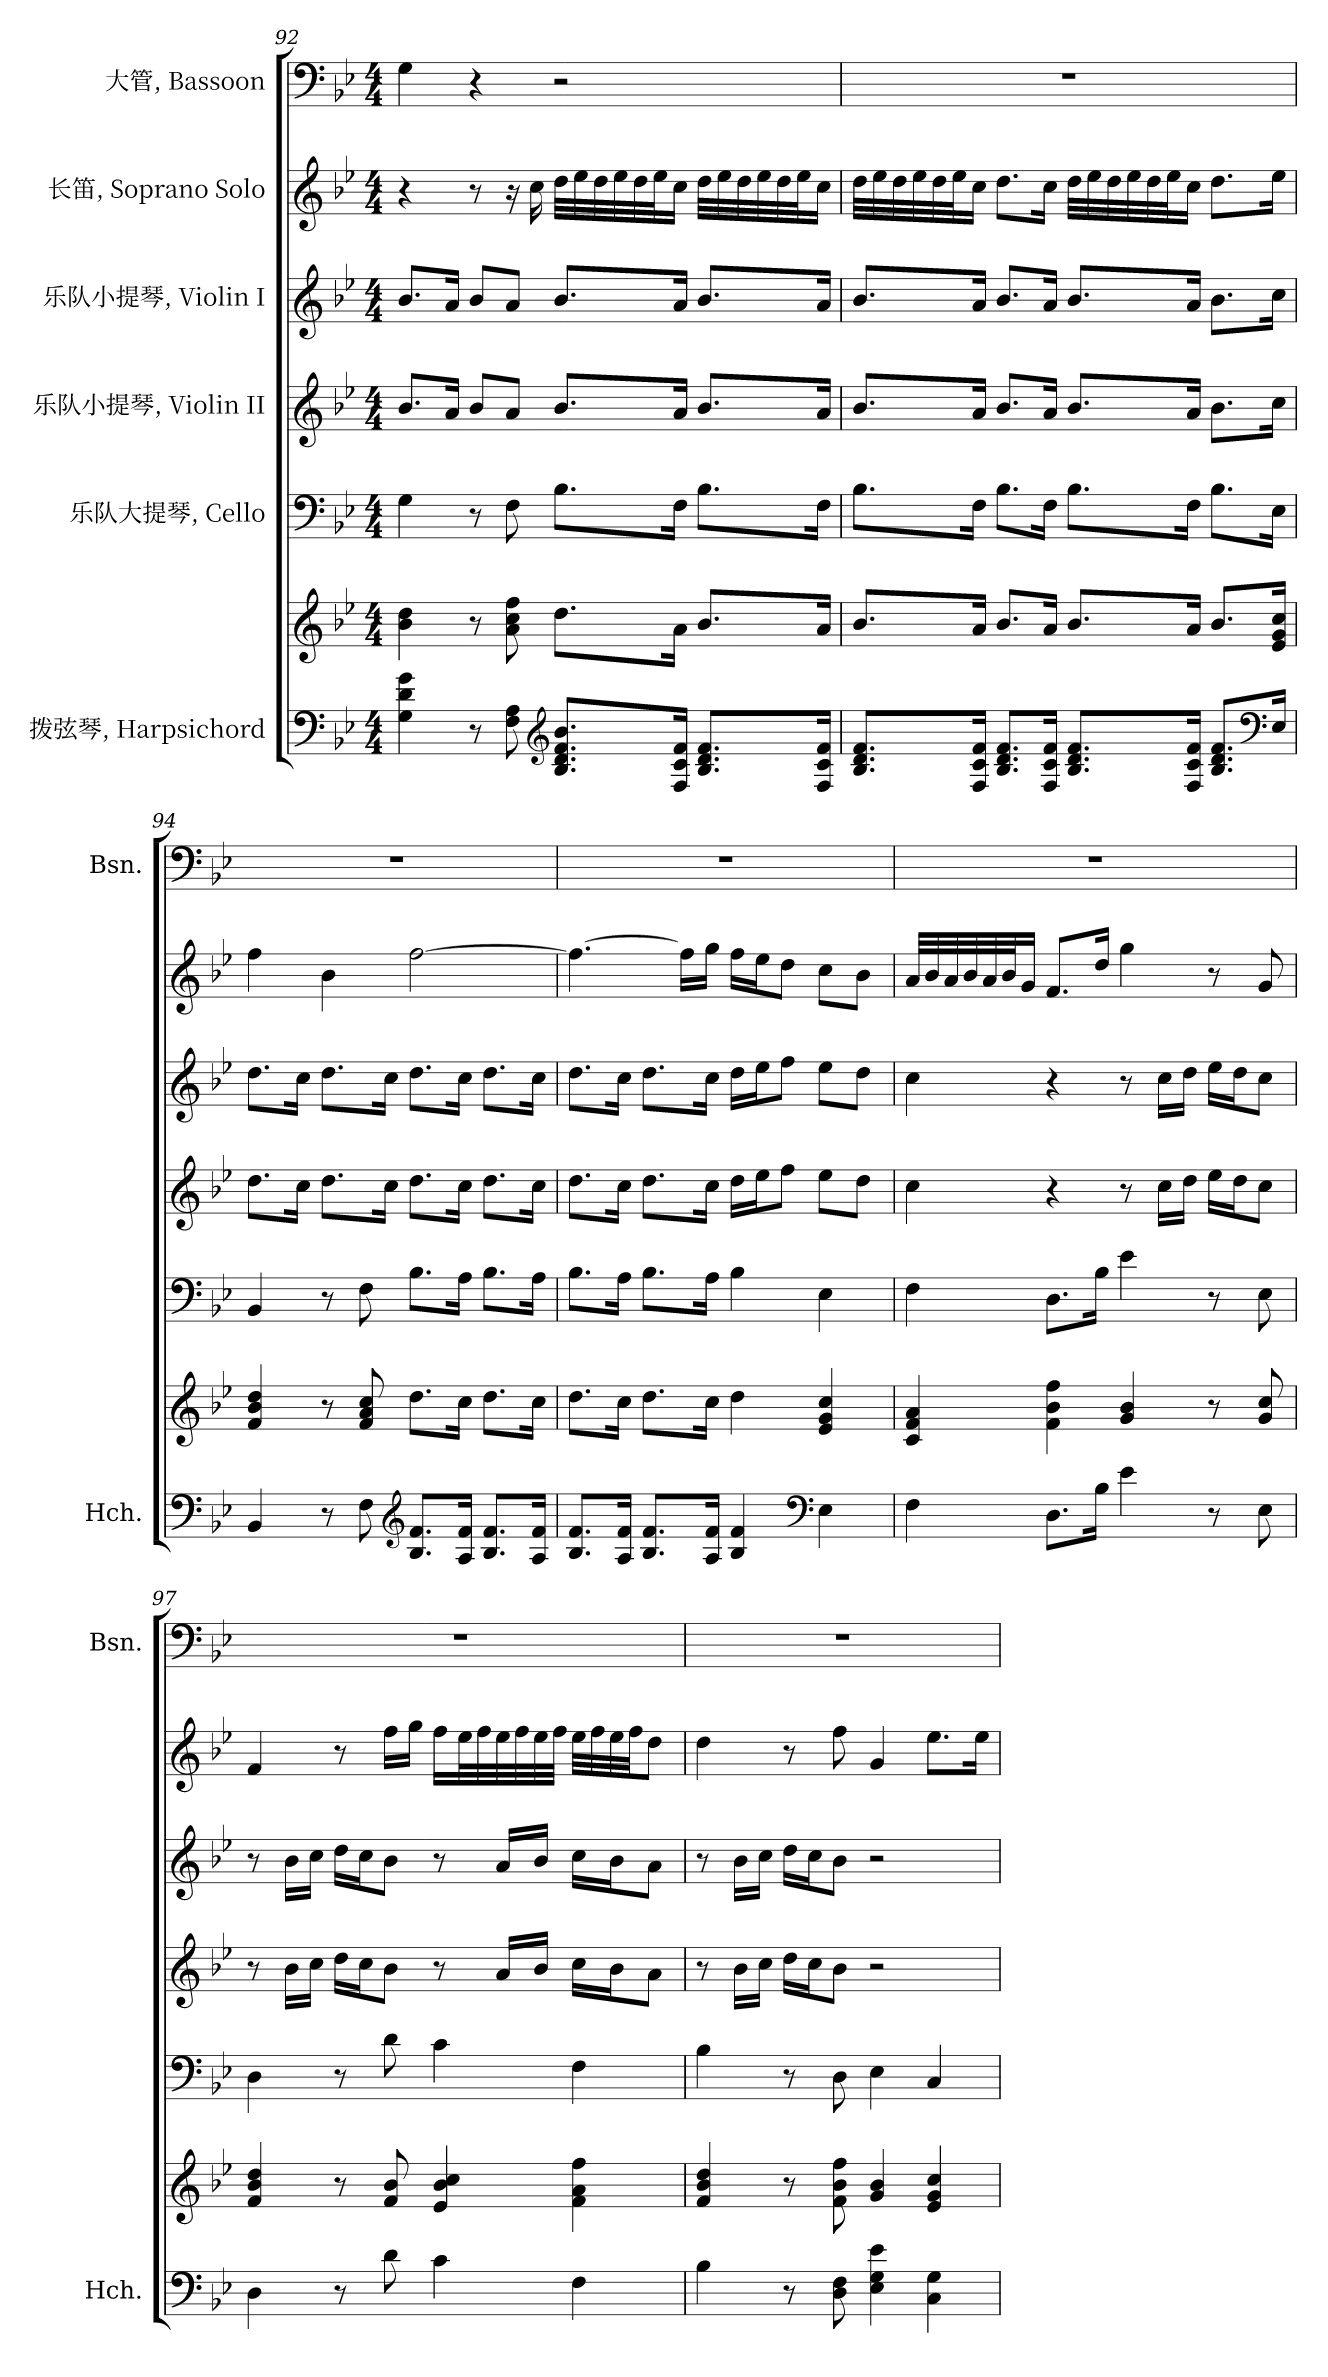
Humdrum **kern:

**kern	**kern	**kern	**kern	**kern	**kern	**kern
*part6	*part6	*part5	*part4	*part3	*part2	*part1
*staff7	*staff6	*staff5	*staff4	*staff3	*staff2	*staff1
*I"拨弦琴, Harpsichord	*	*I"乐队大提琴, Cello	*I"乐队小提琴, Violin II	*I"乐队小提琴, Violin I	*I"长笛, Soprano Solo	*I"大管, Bassoon
*I'Hch.	*	*	*	*	*	*I'Bsn.
*clefF4	*clefG2	*clefF4	*clefG2	*clefG2	*clefG2	*clefF4
*k[b-e-]	*k[b-e-]	*k[b-e-]	*k[b-e-]	*k[b-e-]	*k[b-e-]	*k[b-e-]
*M4/4	*M4/4	*M4/4	*M4/4	*M4/4	*M4/4	*M4/4
=92	=92	=92	=92	=92	=92	=92
4G\ 4d\ 4g\	4b-\ 4dd\	4G\	8.b-/L	8.b-/L	4r	4G\
.	.	.	16a/Jk	16a/Jk	.	.
8r	8r	8r	8b-/L	8b-/L	8r	4r
8F\ 8A\	8a\ 8cc\ 8ff\	8F\	8a/J	8a/J	16r	.
.	.	.	.	.	16cc\	.
*clefG2	*	*	*	*	*	*
8.B-/ 8.d/ 8.f/ 8.b-/L	8.dd\L	8.B-\L	8.b-/L	8.b-/L	32dd\LLL	2r
.	.	.	.	.	32ee-\	.
.	.	.	.	.	32dd\	.
.	.	.	.	.	32ee-\	.
.	.	.	.	.	32dd\	.
.	.	.	.	.	32ee-\J	.
16F/ 16c/ 16f/Jk	16a\Jk	16F\Jk	16a/Jk	16a/Jk	16cc\JJ	.
8.B-/ 8.d/ 8.f/L	8.b-/L	8.B-\L	8.b-/L	8.b-/L	32dd\LLL	.
.	.	.	.	.	32ee-\	.
.	.	.	.	.	32dd\	.
.	.	.	.	.	32ee-\	.
.	.	.	.	.	32dd\	.
.	.	.	.	.	32ee-\J	.
16F/ 16c/ 16f/Jk	16a/Jk	16F\Jk	16a/Jk	16a/Jk	16cc\JJ	.
!!LO:PB:g=z
=93	=93	=93	=93	=93	=93	=93
8.B-/ 8.d/ 8.f/L	8.b-/L	8.B-\L	8.b-/L	8.b-/L	32dd\LLL	1r
.	.	.	.	.	32ee-\	.
.	.	.	.	.	32dd\	.
.	.	.	.	.	32ee-\	.
.	.	.	.	.	32dd\	.
.	.	.	.	.	32ee-\J	.
16F/ 16c/ 16f/Jk	16a/Jk	16F\Jk	16a/Jk	16a/Jk	16cc\JJ	.
8.B-/ 8.d/ 8.f/L	8.b-/L	8.B-\L	8.b-/L	8.b-/L	8.dd\L	.
16F/ 16c/ 16f/Jk	16a/Jk	16F\Jk	16a/Jk	16a/Jk	16cc\Jk	.
8.B-/ 8.d/ 8.f/L	8.b-/L	8.B-\L	8.b-/L	8.b-/L	32dd\LLL	.
.	.	.	.	.	32ee-\	.
.	.	.	.	.	32dd\	.
.	.	.	.	.	32ee-\	.
.	.	.	.	.	32dd\	.
.	.	.	.	.	32ee-\J	.
16F/ 16c/ 16f/Jk	16a/Jk	16F\Jk	16a/Jk	16a/Jk	16cc\JJ	.
8.B-/ 8.d/ 8.f/L	8.b-/L	8.B-\L	8.b-\L	8.b-\L	8.dd\L	.
*clefF4	*	*	*	*	*	*
16E-/Jk	16e-/ 16g/ 16cc/Jk	16E-\Jk	16cc\Jk	16cc\Jk	16ee-\Jk	.
=94	=94	=94	=94	=94	=94	=94
4BB-/	4f/ 4b-/ 4dd/	4BB-/	8.dd\L	8.dd\L	4ff\	1r
.	.	.	16cc\Jk	16cc\Jk	.	.
8r	8r	8r	8.dd\L	8.dd\L	4b-\	.
8F\	8f/ 8a/ 8cc/	8F\	.	.	.	.
.	.	.	16cc\Jk	16cc\Jk	.	.
*clefG2	*	*	*	*	*	*
8.B-/ 8.f/L	8.dd\L	8.B-\L	8.dd\L	8.dd\L	[2ff\	.
16A/ 16f/Jk	16cc\Jk	16A\Jk	16cc\Jk	16cc\Jk	.	.
8.B-/ 8.f/L	8.dd\L	8.B-\L	8.dd\L	8.dd\L	.	.
16A/ 16f/Jk	16cc\Jk	16A\Jk	16cc\Jk	16cc\Jk	.	.
!!LO:PB:g=z
=95	=95	=95	=95	=95	=95	=95
8.B-/ 8.f/L	8.dd\L	8.B-\L	8.dd\L	8.dd\L	4.ff\_	1r
16A/ 16f/Jk	16cc\Jk	16A\Jk	16cc\Jk	16cc\Jk	.	.
8.B-/ 8.f/L	8.dd\L	8.B-\L	8.dd\L	8.dd\L	.	.
.	.	.	.	.	16ff\LL]	.
16A/ 16f/Jk	16cc\Jk	16A\Jk	16cc\Jk	16cc\Jk	16gg\JJ	.
4B-/ 4f/	4dd\	4B-\	16dd\LL	16dd\LL	16ff\LL	.
.	.	.	16ee-\J	16ee-\J	16ee-\J	.
.	.	.	8ff\J	8ff\J	8dd\J	.
*clefF4	*	*	*	*	*	*
4E-\	4e-/ 4g/ 4cc/	4E-\	8ee-\L	8ee-\L	8cc\L	.
.	.	.	8dd\J	8dd\J	8b-\J	.
=96	=96	=96	=96	=96	=96	=96
4F\	4c/ 4f/ 4a/	4F\	4cc\	4cc\	32a/LLL	1r
.	.	.	.	.	32b-/	.
.	.	.	.	.	32a/	.
.	.	.	.	.	32b-/	.
.	.	.	.	.	32a/	.
.	.	.	.	.	32b-/J	.
.	.	.	.	.	16g/JJ	.
8.D\L	4f\ 4b-\ 4ff\	8.D\L	4r	4r	8.f/L	.
16B-\Jk	.	16B-\Jk	.	.	16dd/Jk	.
4e-\	4g/ 4b-/	4e-\	8r	8r	4gg\	.
.	.	.	16cc\LL	16cc\LL	.	.
.	.	.	16dd\JJ	16dd\JJ	.	.
8r	8r	8r	16ee-\LL	16ee-\LL	8r	.
.	.	.	16dd\J	16dd\J	.	.
8E-\	8g/ 8cc/	8E-\	8cc\J	8cc\J	8g/	.
!!LO:PB:g=z
=97	=97	=97	=97	=97	=97	=97
4D\	4f/ 4b-/ 4dd/	4D\	8r	8r	4f/	1r
.	.	.	16b-\LL	16b-\LL	.	.
.	.	.	16cc\JJ	16cc\JJ	.	.
8r	8r	8r	16dd\LL	16dd\LL	8r	.
.	.	.	16cc\J	16cc\J	.	.
8d\	8f/ 8b-/	8d\	8b-\J	8b-\J	16ff\LL	.
.	.	.	.	.	16gg\JJ	.
4c\	4e-/ 4b-/ 4cc/	4c\	8r	8r	16ff\LL	.
.	.	.	.	.	32ee-\L	.
.	.	.	.	.	32ff\	.
.	.	.	16a/LL	16a/LL	32ee-\	.
.	.	.	.	.	32ff\	.
.	.	.	16b-/JJ	16b-/JJ	32ee-\	.
.	.	.	.	.	32ff\JJJ	.
4F\	4f\ 4a\ 4ff\	4F\	16cc\LL	16cc\LL	32ee-\LLL	.
.	.	.	.	.	32ff\	.
.	.	.	16b-\J	16b-\J	32ee-\	.
.	.	.	.	.	32ff\JJ	.
.	.	.	8a\J	8a\J	8dd\J	.
=98	=98	=98	=98	=98	=98	=98
4B-\	4f/ 4b-/ 4dd/	4B-\	8r	8r	4dd\	1r
.	.	.	16b-\LL	16b-\LL	.	.
.	.	.	16cc\JJ	16cc\JJ	.	.
8r	8r	8r	16dd\LL	16dd\LL	8r	.
.	.	.	16cc\J	16cc\J	.	.
8D\ 8F\	8f\ 8b-\ 8ff\	8D\	8b-\J	8b-\J	8ff\	.
4E-\ 4G\ 4e-\	4g/ 4b-/	4E-\	2r	2r	4g/	.
4C\ 4G\	4e-/ 4g/ 4cc/	4C/	.	.	8.ee-\L	.
.	.	.	.	.	16ee-\Jk	.
=	=	=	=	=	=	=
*-	*-	*-	*-	*-	*-	*-
